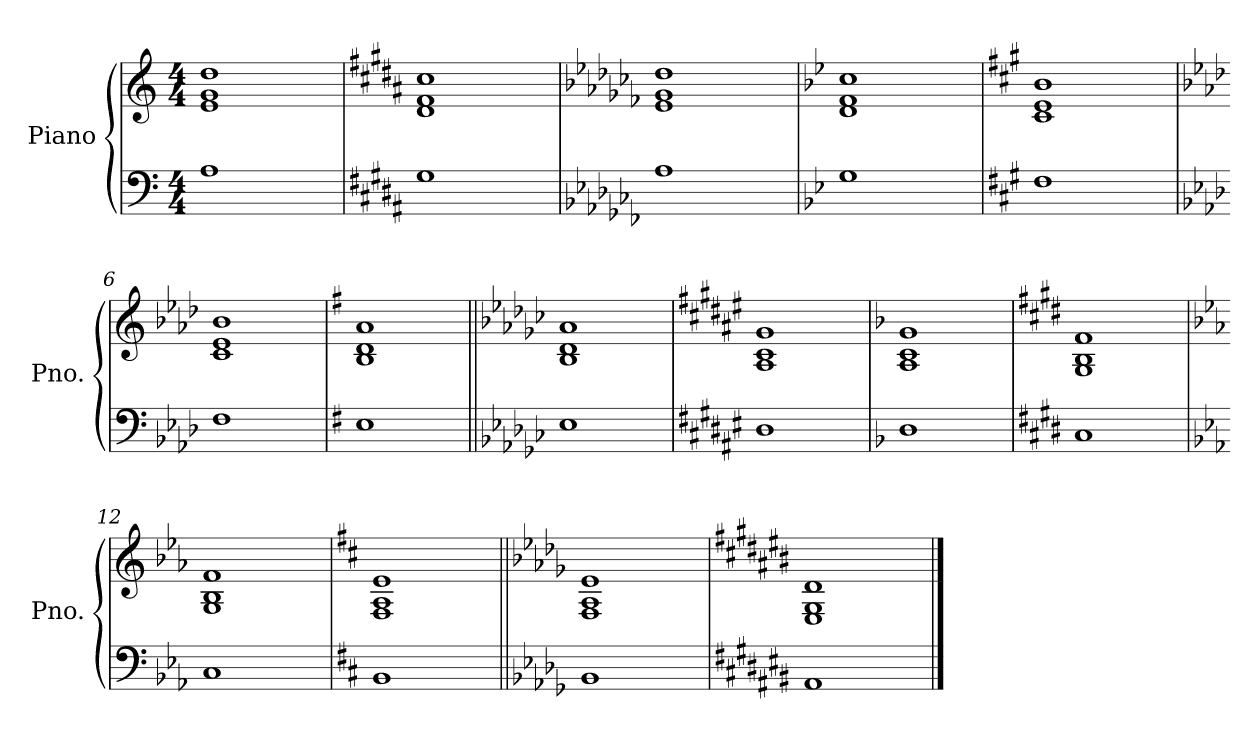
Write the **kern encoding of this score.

**kern	**kern
*part1	*part1
*staff2	*staff1
*I"Piano	*
*I'Pno.	*
*clefF4	*clefG2
*k[]	*k[]
*M4/4	*M4/4
=1	=1
1A	1e 1g 1dd
=2	=2
*k[f#c#g#d#a#]	*k[f#c#g#d#a#]
1G#	1d# 1f# 1cc#
=3	=3
*k[b-e-a-d-g-c-f-]	*k[b-e-a-d-g-c-f-]
1A-	1e- 1g- 1dd-
=4	=4
*k[b-e-]	*k[b-e-]
1G	1d 1f 1cc
=5	=5
*k[f#c#g#]	*k[f#c#g#]
1F#	1c# 1e 1b
=6	=6
*k[b-e-a-d-]	*k[b-e-a-d-]
1F	1c 1e- 1b-
=7	=7
*k[f#]	*k[f#]
1E	1B 1d 1a
=8||	=8||
*k[b-e-a-d-g-c-]	*k[b-e-a-d-g-c-]
1E-	1B- 1d- 1a-
=9	=9
*k[f#c#g#d#a#e#]	*k[f#c#g#d#a#e#]
1D#	1A# 1c# 1g#
=10	=10
*k[b-]	*k[b-]
1D	1A 1c 1g
=11	=11
*k[f#c#g#d#]	*k[f#c#g#d#]
1C#	1G# 1B 1f#
=12	=12
*k[b-e-a-]	*k[b-e-a-]
1C	1G 1B- 1f
=13	=13
*k[f#c#]	*k[f#c#]
1BB	1F# 1A 1e
=14||	=14||
*k[b-e-a-d-g-]	*k[b-e-a-d-g-]
1BB-	1F 1A- 1e-
=15	=15
*k[f#c#g#d#a#e#b#]	*k[f#c#g#d#a#e#b#]
1AA#	1E# 1G# 1d#
==	==
*-	*-
